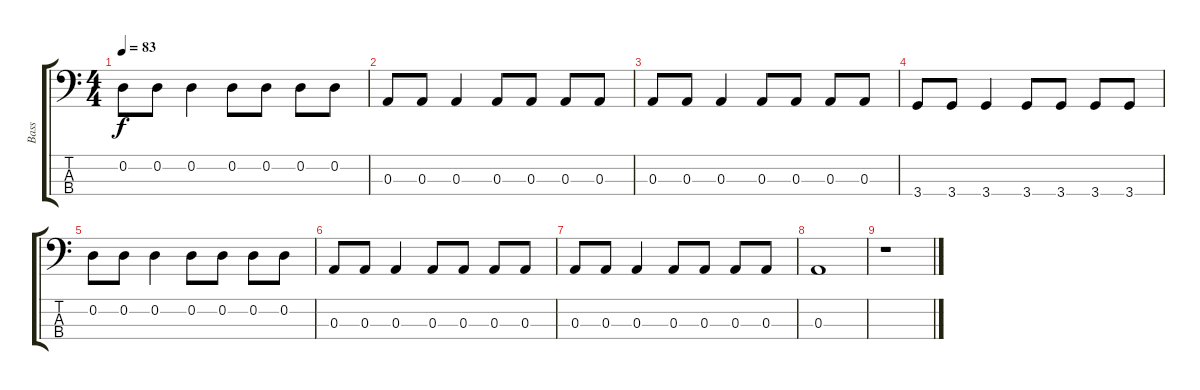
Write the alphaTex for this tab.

\track ("Bass" "Bass") {instrument slapbass2}
\staff {score tabs}
\tuning (G2 D2 A1 E1) {hide}
\ts (4 4)
\tempo 83
\clef f4
\ks c
0.2.8{dy f} 0.2.8 0.2.4 0.2.8 0.2.8 0.2.8 0.2.8 |
0.3.8 0.3.8 0.3.4 0.3.8 0.3.8 0.3.8 0.3.8 |
0.3.8 0.3.8 0.3.4 0.3.8 0.3.8 0.3.8 0.3.8 |
3.4.8 3.4.8 3.4.4 3.4.8 3.4.8 3.4.8 3.4.8 |
0.2.8 0.2.8 0.2.4 0.2.8 0.2.8 0.2.8 0.2.8 |
0.3.8 0.3.8 0.3.4 0.3.8 0.3.8 0.3.8 0.3.8 |
0.3.8 0.3.8 0.3.4 0.3.8 0.3.8 0.3.8 0.3.8 |
0.3.1 |
r.1
